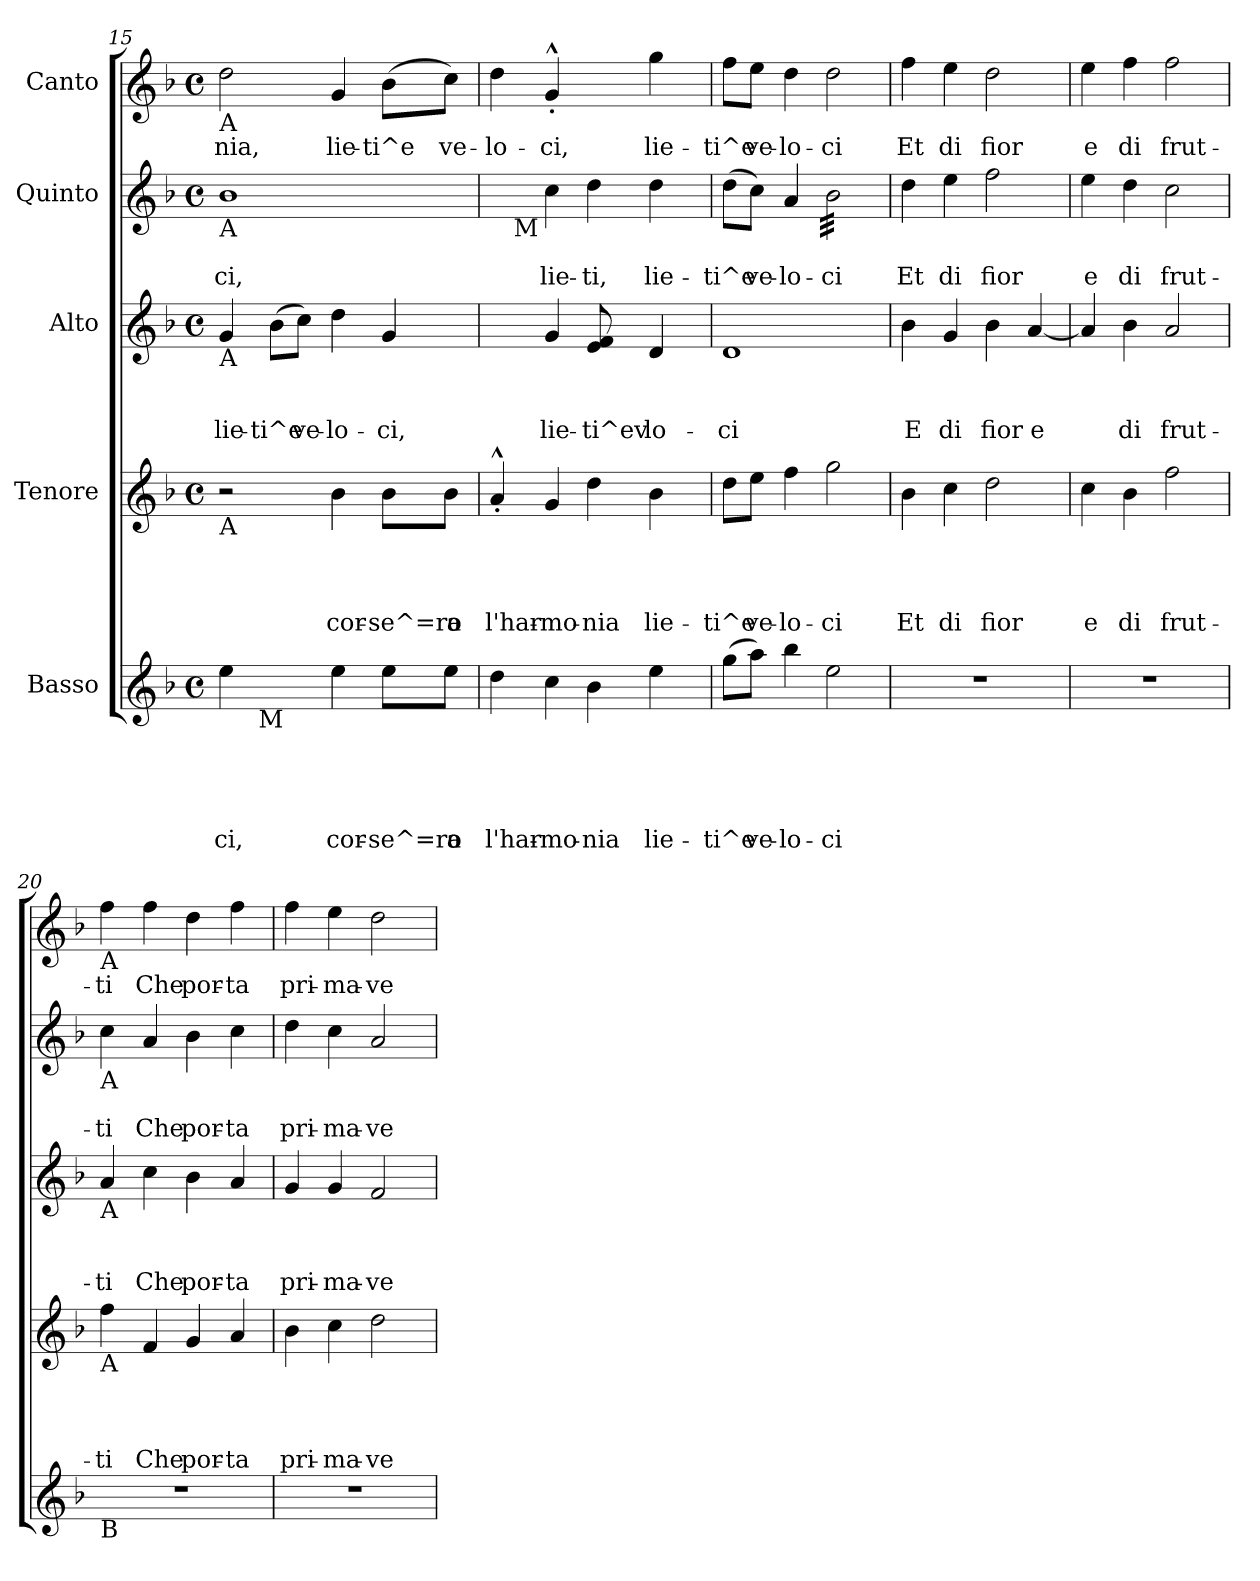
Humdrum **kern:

**kern	**text	**text	**text	**text	**text	**kern	**text	**text	**text	**text	**kern	**text	**text	**text	**kern	**text	**text	**kern	**text
*part5	*part5	*part5	*part5	*part5	*part5	*part4	*part4	*part4	*part4	*part4	*part3	*part3	*part3	*part3	*part2	*part2	*part2	*part1	*part1
*staff5	*staff5	*staff5	*staff5	*staff5	*staff5	*staff4	*staff4	*staff4	*staff4	*staff4	*staff3	*staff3	*staff3	*staff3	*staff2	*staff2	*staff2	*staff1	*staff1
*I"Basso	*	*	*	*	*	*I"Tenore	*	*	*	*	*I"Alto	*	*	*	*I"Quinto	*	*	*I"Canto	*
!!LO:PB:g=z
*clefG2	*	*	*	*	*	*clefG2	*	*	*	*	*clefG2	*	*	*	*clefG2	*	*	*clefG2	*
*k[b-]	*	*	*	*	*	*k[b-]	*	*	*	*	*k[b-]	*	*	*	*k[b-]	*	*	*k[b-]	*
*F:	*	*	*	*	*	*F:	*	*	*	*	*F:	*	*	*	*F:	*	*	*F:	*
*M4/4	*	*	*	*	*	*M4/4	*	*	*	*	*M4/4	*	*	*	*M4/4	*	*	*M4/4	*
*met(c)	*	*	*	*	*	*met(c)	*	*	*	*	*met(c)	*	*	*	*met(c)	*	*	*met(c)	*
=15	=15	=15	=15	=15	=15	=15	=15	=15	=15	=15	=15	=15	=15	=15	=15	=15	=15	=15	=15
!	!	!	!	!	!	!	!	!	!	!	!	!	!	!	!	!	!	!LO:TX:b:t=A	!
!	!	!	!	!	!	!	!	!	!	!	!	!	!	!	!LO:TX:b:t=A	!	!	!	!
!	!	!	!	!	!	!	!	!	!	!	!LO:TX:b:t=A	!	!	!	!	!	!	!	!
!	!	!	!	!	!	!LO:TX:b:t=A	!	!	!	!	!	!	!	!	!	!	!	!	!
!LO:TX:b:t=B	!	!	!	!	!	!	!	!	!	!	!	!	!	!	!	!	!	!	!
!	!	!	!	!	!LO:LY:b	!	!	!	!	!	!	!	!	!LO:LY:b	!	!	!LO:LY:b	!	!LO:LY:b
*^	*	*	*	*	*	*	*	*	*	*	*	*	*	*	*	*	*	*	*
4ee\	8..ryy	.	.	.	.	-ci,	2r	.	.	.	.	4g/	.	.	lie-	1b-	.	-ci,	2dd\	-nia,
!	!LO:TX:b:t=M	!	!	!	!	!	!	!	!	!	!	!	!	!	!	!	!	!	!	!
.	2ryy	.	.	.	.	.	.	.	.	.	.	.	.	.	.	.	.	.	.	.
!	!	!	!	!	!	!	!	!	!	!	!	!	!	!	!LO:LY:b	!	!	!	!	!
4ryy	.	.	.	.	.	.	.	.	.	.	.	(<8b-\L	.	.	-ti^e	.	.	.	.	.
!	!	!	!	!	!	!	!	!	!	!	!	!	!	!	!LO:LY:b	!	!	!	!	!
.	.	.	.	.	.	.	.	.	.	.	.	8cc\J)	.	.	ve-	.	.	.	.	.
!	!	!	!	!	!	!LO:LY:b	!	!	!	!	!LO:LY:b	!	!	!	!LO:LY:b	!	!	!	!	!LO:LY:b
4ee\	.	.	.	.	.	cor-	4b-\	.	.	.	cor-	4dd\	.	.	-lo-	.	.	.	4g/	lie-
.	4ryy	.	.	.	.	.	.	.	.	.	.	.	.	.	.	.	.	.	.	.
!	!	!	!	!	!	!LO:LY:b	!	!	!	!	!LO:LY:b	!	!	!	!LO:LY:b	!	!	!	!	!LO:LY:b
8ee\L	.	.	.	.	.	-se^=ro	8b-\L	.	.	.	-se^=ro	4g/	.	.	-ci,	.	.	.	(<8b-\L	-ti^e
!	!	!	!	!	!	!LO:LY:b	!	!	!	!	!LO:LY:b	!	!	!	!	!	!	!	!	!LO:LY:b
8ee\J	.	.	.	.	.	a	8b-\J	.	.	.	a	.	.	.	.	.	.	.	8cc\J)	ve-
.	32ryy	.	.	.	.	.	.	.	.	.	.	.	.	.	.	.	.	.	.	.
=16	=16	=16	=16	=16	=16	=16	=16	=16	=16	=16	=16	=16	=16	=16	=16	=16	=16	=16	=16	=16
!	!	!	!	!	!	!LO:LY:b	!	!	!	!	!LO:LY:b	!	!	!	!	!	!	!	!	!LO:LY:b
*v	*v	*	*	*	*	*	*	*	*	*	*	*	*	*	*	*^	*	*	*	*
4dd\	.	.	.	.	l'har-	4a^^<'</	.	.	.	l'har-	4ryy	.	.	.	4ryy	16.ryy	.	.	4dd\	-lo-
!	!	!	!	!	!	!	!	!	!	!	!	!	!	!	!	!LO:TX:b:t=M	!	!	!	!
.	.	.	.	.	.	.	.	.	.	.	.	.	.	.	.	2ryy	.	.	.	.
!	!	!	!	!	!LO:LY:b	!	!	!	!	!LO:LY:b	!	!	!	!LO:LY:b	!	!	!	!LO:LY:b	!	!LO:LY:b
4cc\	.	.	.	.	-mo-	4g/	.	.	.	-mo-	4g/	.	.	lie-	4cc\	.	.	lie-	4g^^<'</	-ci,
!	!	!	!	!	!LO:LY:b	!	!	!	!	!LO:LY:b	!	!	!	!LO:LY:b	!	!	!	!LO:LY:b	!	!
4b-\	.	.	.	.	-nia	4dd\	.	.	.	-nia	8e/ 8f/	.	.	-ti^ev	4dd\	.	.	-ti,	4ryy	.
.	.	.	.	.	.	.	.	.	.	.	.	.	.	.	.	4ryy	.	.	.	.
.	.	.	.	.	.	.	.	.	.	.	8ryy	.	.	.	.	.	.	.	.	.
!	!	!	!	!	!LO:LY:b	!	!	!	!	!LO:LY:b	!	!	!	!LO:LY:b	!	!	!	!LO:LY:b	!	!LO:LY:b
4ee\	.	.	.	.	lie-	4b-\	.	.	.	lie-	4d/	.	.	lo-	4dd\	.	.	lie-	4gg\	lie-
.	.	.	.	.	.	.	.	.	.	.	.	.	.	.	.	8ryy	.	.	.	.
.	.	.	.	.	.	.	.	.	.	.	.	.	.	.	.	32ryy	.	.	.	.
=17	=17	=17	=17	=17	=17	=17	=17	=17	=17	=17	=17	=17	=17	=17	=17	=17	=17	=17	=17	=17
!	!	!	!	!	!LO:LY:b	!	!	!	!	!LO:LY:b	!	!	!	!LO:LY:b	!	!	!	!LO:LY:b	!	!LO:LY:b
*	*	*	*	*	*	*	*	*	*	*	*	*	*	*	*v	*v	*	*	*	*
(<8gg\L	.	.	.	.	-ti^e	8dd\L	.	.	.	-ti^e	1d	.	.	-ci	(<8dd\L	.	-ti^e	8ff\L	-ti^e
!	!	!	!	!	!LO:LY:b	!	!	!	!	!LO:LY:b	!	!	!	!	!	!	!LO:LY:b	!	!LO:LY:b
8aa\J)	.	.	.	.	ve-	8ee\J	.	.	.	ve-	.	.	.	.	8cc\J)	.	ve-	8ee\J	ve-
!	!	!	!	!	!LO:LY:b	!	!	!	!	!LO:LY:b	!	!	!	!	!	!	!LO:LY:b	!	!LO:LY:b
4bb-\	.	.	.	.	-lo-	4ff\	.	.	.	-lo-	.	.	.	.	4a/	.	-lo-	4dd\	-lo-
!	!	!	!	!	!LO:LY:b	!	!	!	!	!LO:LY:b	!	!	!	!	!	!	!LO:LY:b	!	!LO:LY:b
*	*	*	*	*	*	*	*	*	*	*	*	*	*	*	*tremolo	*	*	*	*
2ee\	.	.	.	.	-ci	2gg\	.	.	.	-ci	.	.	.	.	32b-\LLL	.	-ci	2dd\	-ci
.	.	.	.	.	.	.	.	.	.	.	.	.	.	.	32b-\	.	.	.	.
.	.	.	.	.	.	.	.	.	.	.	.	.	.	.	32b-\	.	.	.	.
.	.	.	.	.	.	.	.	.	.	.	.	.	.	.	32b-\	.	.	.	.
.	.	.	.	.	.	.	.	.	.	.	.	.	.	.	32b-\	.	.	.	.
.	.	.	.	.	.	.	.	.	.	.	.	.	.	.	32b-\	.	.	.	.
.	.	.	.	.	.	.	.	.	.	.	.	.	.	.	32b-\	.	.	.	.
.	.	.	.	.	.	.	.	.	.	.	.	.	.	.	32b-\	.	.	.	.
.	.	.	.	.	.	.	.	.	.	.	.	.	.	.	32b-\	.	.	.	.
.	.	.	.	.	.	.	.	.	.	.	.	.	.	.	32b-\	.	.	.	.
.	.	.	.	.	.	.	.	.	.	.	.	.	.	.	32b-\	.	.	.	.
.	.	.	.	.	.	.	.	.	.	.	.	.	.	.	32b-\	.	.	.	.
.	.	.	.	.	.	.	.	.	.	.	.	.	.	.	32b-\	.	.	.	.
.	.	.	.	.	.	.	.	.	.	.	.	.	.	.	32b-\	.	.	.	.
.	.	.	.	.	.	.	.	.	.	.	.	.	.	.	32b-\	.	.	.	.
.	.	.	.	.	.	.	.	.	.	.	.	.	.	.	32b-\JJJ	.	.	.	.
*	*	*	*	*	*	*	*	*	*	*	*	*	*	*	*Xtremolo	*	*	*	*
=18	=18	=18	=18	=18	=18	=18	=18	=18	=18	=18	=18	=18	=18	=18	=18	=18	=18	=18	=18
!	!	!	!	!	!	!	!	!	!	!LO:LY:b	!	!	!	!LO:LY:b	!	!	!LO:LY:b	!	!LO:LY:b
1r	.	.	.	.	.	4b-\	.	.	.	Et	4b-\	.	.	E	4dd\	.	Et	4ff\	Et
!	!	!	!	!	!	!	!	!	!	!LO:LY:b	!	!	!	!LO:LY:b	!	!	!LO:LY:b	!	!LO:LY:b
.	.	.	.	.	.	4cc\	.	.	.	di	4g/	.	.	di	4ee\	.	di	4ee\	di
!	!	!	!	!	!	!	!	!	!	!LO:LY:b	!	!	!	!LO:LY:b	!	!	!LO:LY:b	!	!LO:LY:b
.	.	.	.	.	.	2dd\	.	.	.	fior	4b-\	.	.	fior	2ff\	.	fior	2dd\	fior
!	!	!	!	!	!	!	!	!	!	!	!	!	!	!LO:LY:b	!	!	!	!	!
.	.	.	.	.	.	.	.	.	.	.	[<4a/	.	.	e	.	.	.	.	.
=19	=19	=19	=19	=19	=19	=19	=19	=19	=19	=19	=19	=19	=19	=19	=19	=19	=19	=19	=19
!	!	!	!	!	!	!	!	!	!	!LO:LY:b	!	!	!	!	!	!	!LO:LY:b	!	!LO:LY:b
1r	.	.	.	.	.	4cc\	.	.	.	e	4a/]	.	.	.	4ee\	.	e	4ee\	e
!	!	!	!	!	!	!	!	!	!	!LO:LY:b	!	!	!	!LO:LY:b	!	!	!LO:LY:b	!	!LO:LY:b
.	.	.	.	.	.	4b-\	.	.	.	di	4b-\	.	.	di	4dd\	.	di	4ff\	di
!	!	!	!	!	!	!	!	!	!	!LO:LY:b	!	!	!	!LO:LY:b	!	!	!LO:LY:b	!	!LO:LY:b
.	.	.	.	.	.	2ff\	.	.	.	frut-	2a/	.	.	frut-	2cc\	.	frut-	2ff\	frut-
!!LO:LB:g=z
=20	=20	=20	=20	=20	=20	=20	=20	=20	=20	=20	=20	=20	=20	=20	=20	=20	=20	=20	=20
!	!	!	!	!	!	!	!	!	!	!	!	!	!	!	!	!	!	!LO:TX:b:t=A	!
!	!	!	!	!	!	!	!	!	!	!	!	!	!	!	!LO:TX:b:t=A	!	!	!	!
!	!	!	!	!	!	!	!	!	!	!	!LO:TX:b:t=A	!	!	!	!	!	!	!	!
!	!	!	!	!	!	!LO:TX:b:t=A	!	!	!	!	!	!	!	!	!	!	!	!	!
!LO:TX:b:t=B	!	!	!	!	!	!	!	!	!	!	!	!	!	!	!	!	!	!	!
!	!	!	!	!	!	!	!	!	!	!LO:LY:b	!	!	!	!LO:LY:b	!	!	!LO:LY:b	!	!LO:LY:b
1r	.	.	.	.	.	4ff\	.	.	.	-ti	4a/	.	.	-ti	4cc\	.	-ti	4ff\	-ti
!	!	!	!	!	!	!	!	!	!	!LO:LY:b	!	!	!	!LO:LY:b	!	!	!LO:LY:b	!	!LO:LY:b
.	.	.	.	.	.	4f/	.	.	.	Che	4cc\	.	.	Che	4a/	.	Che	4ff\	Che
!	!	!	!	!	!	!	!	!	!	!LO:LY:b	!	!	!	!LO:LY:b	!	!	!LO:LY:b	!	!LO:LY:b
.	.	.	.	.	.	4g/	.	.	.	por-	4b-\	.	.	por-	4b-\	.	por-	4dd\	por-
!	!	!	!	!	!	!	!	!	!	!LO:LY:b	!	!	!	!LO:LY:b	!	!	!LO:LY:b	!	!LO:LY:b
.	.	.	.	.	.	4a/	.	.	.	-ta	4a/	.	.	-ta	4cc\	.	-ta	4ff\	-ta
=21	=21	=21	=21	=21	=21	=21	=21	=21	=21	=21	=21	=21	=21	=21	=21	=21	=21	=21	=21
!	!	!	!	!	!	!	!	!	!	!LO:LY:b	!	!	!	!LO:LY:b	!	!	!LO:LY:b	!	!LO:LY:b
1r	.	.	.	.	.	4b-\	.	.	.	pri-	4g/	.	.	pri-	4dd\	.	pri-	4ff\	pri-
!	!	!	!	!	!	!	!	!	!	!LO:LY:b	!	!	!	!LO:LY:b	!	!	!LO:LY:b	!	!LO:LY:b
.	.	.	.	.	.	4cc\	.	.	.	-ma-	4g/	.	.	-ma-	4cc\	.	-ma-	4ee\	-ma-
!	!	!	!	!	!	!	!	!	!	!LO:LY:b	!	!	!	!LO:LY:b	!	!	!LO:LY:b	!	!LO:LY:b
.	.	.	.	.	.	2dd\	.	.	.	-ve-	2f/	.	.	-ve-	2a/	.	-ve-	2dd\	-ve-
=	=	=	=	=	=	=	=	=	=	=	=	=	=	=	=	=	=	=	=
*-	*-	*-	*-	*-	*-	*-	*-	*-	*-	*-	*-	*-	*-	*-	*-	*-	*-	*-	*-
